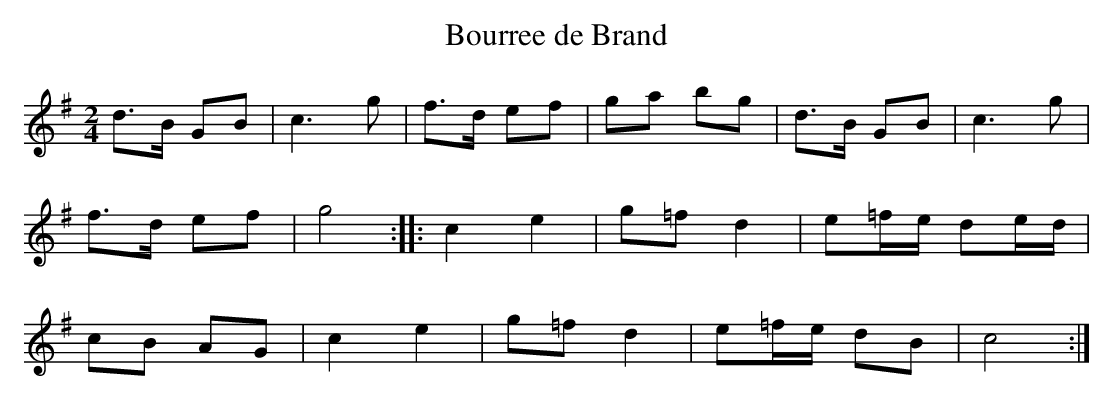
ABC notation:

X:1
T:Bourree de Brand
L:1/8
M:2/4
K:G
d>B GB | c3g | f>d ef | ga bg | d>B GB | c3g |
f>d ef | g4 :: c2e2 | g=fd2 | e=f/e/ de/d/ |
cB AG | c2e2 | g=fd2 | e=f/e/ dB | c4 :|
